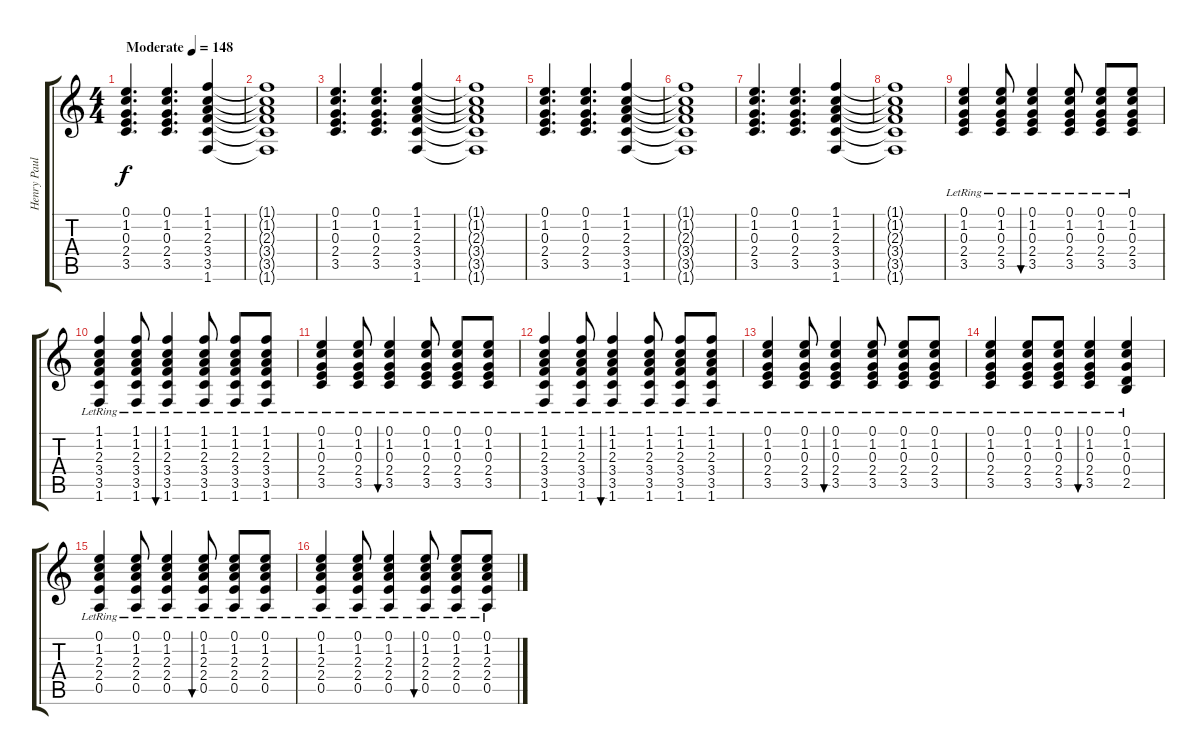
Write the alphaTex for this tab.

\track ("Henry Paul Guitar" "Henry Paul") {instrument acousticguitarsteel}
\staff {score tabs}
\tuning (E4 B3 G3 D3 A2 E2) {hide}
\ts (4 4)
\tempo (148 "Moderate")
\clef g2
\ks c
(0.1 1.2 0.3 2.4 3.5).4{d dy f instrument acousticguitarsteel} (0.1 1.2 0.3 2.4 3.5).4{d} (1.1 1.2 2.3 3.4 3.5 1.6).4 |
(1.1{t} 1.2{t} 2.3{t} 3.4{t} 3.5{t} 1.6{t}).1 |
(0.1 1.2 0.3 2.4 3.5).4{d} (0.1 1.2 0.3 2.4 3.5).4{d} (1.1 1.2 2.3 3.4 3.5 1.6).4 |
(1.1{t} 1.2{t} 2.3{t} 3.4{t} 3.5{t} 1.6{t}).1 |
(0.1 1.2 0.3 2.4 3.5).4{d} (0.1 1.2 0.3 2.4 3.5).4{d} (1.1 1.2 2.3 3.4 3.5 1.6).4 |
(1.1{t} 1.2{t} 2.3{t} 3.4{t} 3.5{t} 1.6{t}).1 |
(0.1 1.2 0.3 2.4 3.5).4{d} (0.1 1.2 0.3 2.4 3.5).4{d} (1.1 1.2 2.3 3.4 3.5 1.6).4 |
(1.1{t} 1.2{t} 2.3{t} 3.4{t} 3.5{t} 1.6{t}).1 |
(0.1{lr} 1.2{lr} 0.3{lr} 2.4{lr} 3.5{lr}).4 (0.1{lr} 1.2{lr} 0.3{lr} 2.4{lr} 3.5{lr}).8 (0.1{lr} 1.2{lr} 0.3{lr} 2.4{lr} 3.5{lr}).4{bu 60} (0.1{lr} 1.2{lr} 0.3{lr} 2.4{lr} 3.5{lr}).8 (0.1{lr} 1.2{lr} 0.3{lr} 2.4{lr} 3.5{lr}).8 (0.1{lr} 1.2{lr} 0.3{lr} 2.4{lr} 3.5{lr}).8 |
(1.1{lr} 1.2{lr} 2.3{lr} 3.4{lr} 3.5{lr} 1.6{lr}).4 (1.1{lr} 1.2{lr} 2.3{lr} 3.4{lr} 3.5{lr} 1.6{lr}).8 (1.1{lr} 1.2{lr} 2.3{lr} 3.4{lr} 3.5{lr} 1.6{lr}).4{bu 60} (1.1{lr} 1.2{lr} 2.3{lr} 3.4{lr} 3.5{lr} 1.6{lr}).8 (1.1{lr} 1.2{lr} 2.3{lr} 3.4{lr} 3.5{lr} 1.6{lr}).8 (1.1{lr} 1.2{lr} 2.3{lr} 3.4{lr} 3.5{lr} 1.6{lr}).8 |
(0.1{lr} 1.2{lr} 0.3{lr} 2.4{lr} 3.5{lr}).4 (0.1{lr} 1.2{lr} 0.3{lr} 2.4{lr} 3.5{lr}).8 (0.1{lr} 1.2{lr} 0.3{lr} 2.4{lr} 3.5{lr}).4{bu 60} (0.1{lr} 1.2{lr} 0.3{lr} 2.4{lr} 3.5{lr}).8 (0.1{lr} 1.2{lr} 0.3{lr} 2.4{lr} 3.5{lr}).8 (0.1{lr} 1.2{lr} 0.3{lr} 2.4{lr} 3.5{lr}).8 |
(1.1{lr} 1.2{lr} 2.3{lr} 3.4{lr} 3.5{lr} 1.6{lr}).4 (1.1{lr} 1.2{lr} 2.3{lr} 3.4{lr} 3.5{lr} 1.6{lr}).8 (1.1{lr} 1.2{lr} 2.3{lr} 3.4{lr} 3.5{lr} 1.6{lr}).4{bu 60} (1.1{lr} 1.2{lr} 2.3{lr} 3.4{lr} 3.5{lr} 1.6{lr}).8 (1.1{lr} 1.2{lr} 2.3{lr} 3.4{lr} 3.5{lr} 1.6{lr}).8 (1.1{lr} 1.2{lr} 2.3{lr} 3.4{lr} 3.5{lr} 1.6{lr}).8 |
(0.1{lr} 1.2{lr} 0.3{lr} 2.4{lr} 3.5{lr}).4 (0.1{lr} 1.2{lr} 0.3{lr} 2.4{lr} 3.5{lr}).8 (0.1{lr} 1.2{lr} 0.3{lr} 2.4{lr} 3.5{lr}).4{bu 60} (0.1{lr} 1.2{lr} 0.3{lr} 2.4{lr} 3.5{lr}).8 (0.1{lr} 1.2{lr} 0.3{lr} 2.4{lr} 3.5{lr}).8 (0.1{lr} 1.2{lr} 0.3{lr} 2.4{lr} 3.5{lr}).8 |
(0.1{lr} 1.2{lr} 0.3{lr} 2.4{lr} 3.5{lr}).4 (0.1{lr} 1.2{lr} 0.3{lr} 2.4{lr} 3.5{lr}).8 (0.1{lr} 1.2{lr} 0.3{lr} 2.4{lr} 3.5{lr}).8 (0.1{lr} 1.2{lr} 0.3{lr} 2.4{lr} 3.5{lr}).4{bu 60} (0.1{lr} 1.2{lr} 0.3{lr} 0.4{lr} 2.5{lr}).4 |
(0.1{lr} 1.2{lr} 2.3{lr} 2.4{lr} 0.5{lr}).4 (0.1{lr} 1.2{lr} 2.3{lr} 2.4{lr} 0.5{lr}).8 (0.1{lr} 1.2{lr} 2.3{lr} 2.4{lr} 0.5{lr}).4 (0.1{lr} 1.2{lr} 2.3{lr} 2.4{lr} 0.5{lr}).8{bu 60} (0.1{lr} 1.2{lr} 2.3{lr} 2.4{lr} 0.5{lr}).8 (0.1{lr} 1.2{lr} 2.3{lr} 2.4{lr} 0.5{lr}).8 |
(0.1{lr} 1.2{lr} 2.3{lr} 2.4{lr} 0.5{lr}).4 (0.1{lr} 1.2{lr} 2.3{lr} 2.4{lr} 0.5{lr}).8 (0.1{lr} 1.2{lr} 2.3{lr} 2.4{lr} 0.5{lr}).4 (0.1{lr} 1.2{lr} 2.3{lr} 2.4{lr} 0.5{lr}).8{bu 60} (0.1{lr} 1.2{lr} 2.3{lr} 2.4{lr} 0.5{lr}).8 (0.1{lr} 1.2{lr} 2.3{lr} 2.4{lr} 0.5{lr}).8
